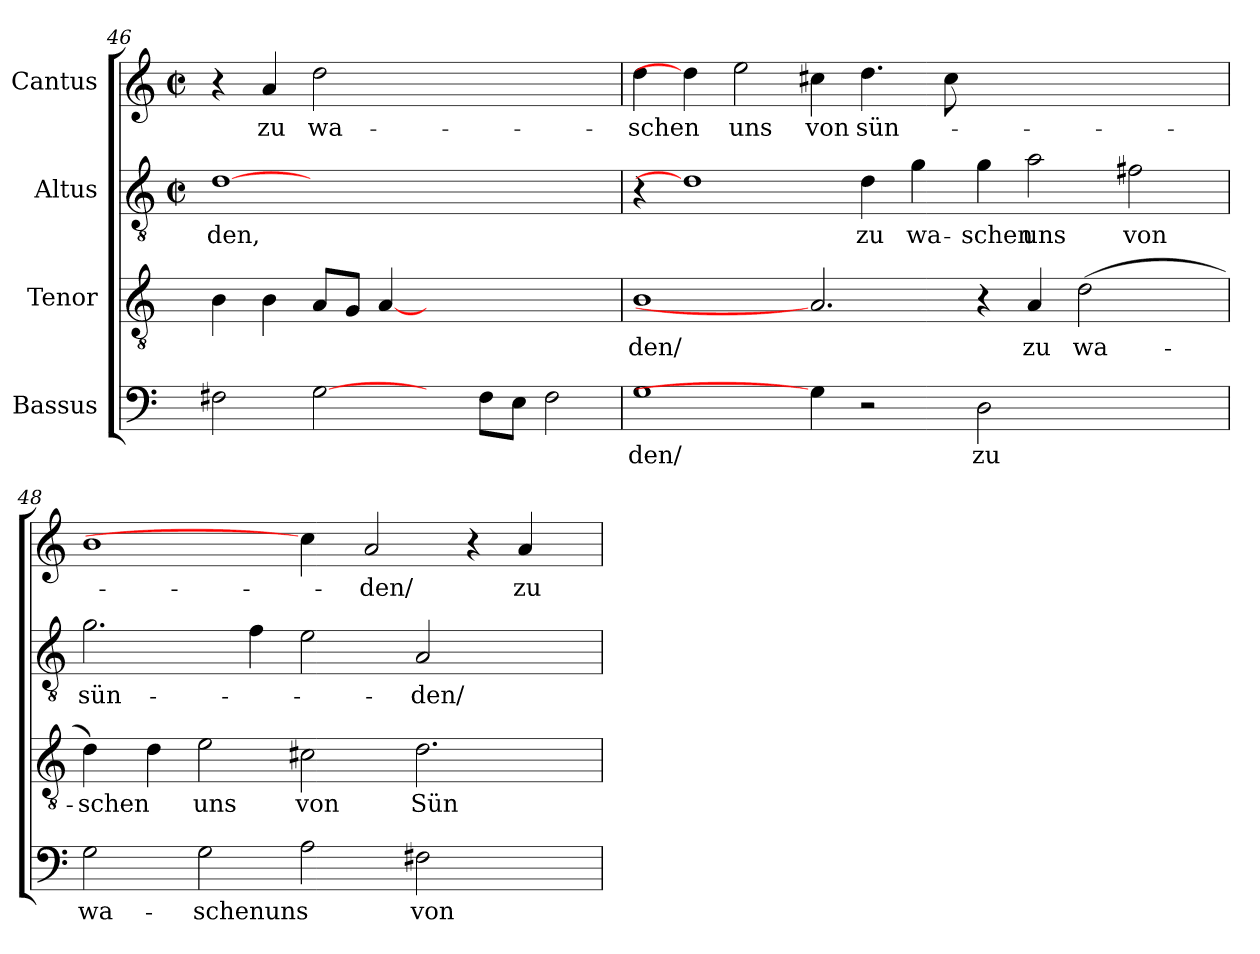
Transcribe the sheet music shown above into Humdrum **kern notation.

**kern	**text	**kern	**text	**kern	**text	**kern	**text
*part4	*part4	*part3	*part3	*part2	*part2	*part1	*part1
*staff4	*staff4	*staff3	*staff3	*staff2	*staff2	*staff1	*staff1
*I"Bassus	*	*I"Tenor	*	*I"Altus	*	*I"Cantus	*
*clefF4	*	*clefGv2	*	*clefGv2	*	*clefG2	*
*	*	*	*	*M2/2	*	*M2/2	*
*	*	*	*	*met(c|)	*	*met(c|)	*
=46	=46	=46	=46	=46	=46	=46	=46
!	!	!	!	!	!LO:LY:b:cj	!	!
2F#X\	.	4B\	.	[1d	-den,	4r	.
!	!	!	!	!	!	!	!LO:LY:b:cj
.	.	4B\	.	.	.	4a/	zu
!	!	!	!	!	!	!	!LO:LY:b:cj
[2G\	.	8A/L	.	.	.	[2dd\	wa-
.	.	8G/J	.	.	.	.	.
.	.	[4A	.	.	.	.	.
4ryy	.	1ryy	.	1ryy	.	1ryy	.
8F#\L	.	.	.	.	.	.	.
8E\J	.	.	.	.	.	.	.
2F#\	.	.	.	.	.	.	.
=47	=47	=47	=47	=47	=47	=47	=47
!	!LO:LY:b:cj	!	!LO:LY:b:cj	!	!	!	!LO:LY:b:cj
1G	-den/	1B	-den/	4r	.	4dd\	-schen
.	.	.	.	1d]	.	4dd\]	.
!	!	!	!	!	!	!	!LO:LY:b:cj
.	.	.	.	.	.	2ee\	uns
!	!	!	!	!	!	!	!LO:LY:b:cj
4G\]	.	2.A]	.	.	.	[4cc#X\	von
!	!	!	!	!	!LO:LY:b:cj	!	!LO:LY:b:cj
2r	.	.	.	4d\	zu	4.dd\	sün-
!	!	!	!	!	!LO:LY:b	!	!
.	.	.	.	4g\	wa-	.	.
.	.	.	.	.	.	8cc#\	.
!	!LO:LY:b:cj	!	!	!	!LO:LY:b:cj	!	!
2D\	zu	4r	.	4g\	-schen	1ryy	.
!	!	!	!LO:LY:b:cj	!	!LO:LY:b:cj	!	!
.	.	4A/	zu	2a\	uns	.	.
!	!	!	!LO:LY:b:cj	!	!	!	!
2.ryy	.	(<2d\	wa-	.	.	.	.
!	!	!	!	!	!LO:LY:b:cj	!	!
.	.	.	.	2f#X\	von	.	.
.	.	4ryy	.	.	.	4ryy	.
!!LO:PB:g=z
=48	=48	=48	=48	=48	=48	=48	=48
!	!LO:LY:b:cj	!	!LO:LY:b	!	!LO:LY:b:cj	!	!
*	*	*	*	*^	*	*	*
2G\	wa-	4d\)	-schen	2.g\	32.ryy	sün-	1b	.
.	.	.	.	.	1ryy	.	.	.
.	.	4d\	.	.	.	.	.	.
!	!LO:LY:b:cj	!	!LO:LY:b:cj	!	!	!	!	!
2G\	-schenuns	2e\	uns	.	.	.	.	.
.	.	.	.	4f\	.	.	.	.
!	!	!	!LO:LY:b:cj	!	!	!	!	!
2A\	.	2c#X\	von	2e\	.	.	4cc#\]	.
.	.	.	.	.	1ryy	.	.	.
!	!	!	!	!	!	!	!	!LO:LY:b:cj
.	.	.	.	.	.	.	2a/	-den/
!	!LO:LY:b:cj	!	!LO:LY:b:cj	!	!	!LO:LY:b:cj	!	!
2F#X\	von	2.d\	Sün-	2A/	.	-den/	.	.
.	.	.	.	.	.	.	4r	.
!	!	!	!	!	!	!	!	!LO:LY:b:cj
4ryy	.	.	.	4ryy	.	.	4a/	zu
.	.	.	.	.	8ryy	.	.	.
.	.	.	.	.	16ryy	.	.	.
.	.	.	.	.	64ryy	.	.	.
*	*	*	*	*v	*v	*	*	*
=	=	=	=	=	=	=	=
*-	*-	*-	*-	*-	*-	*-	*-
